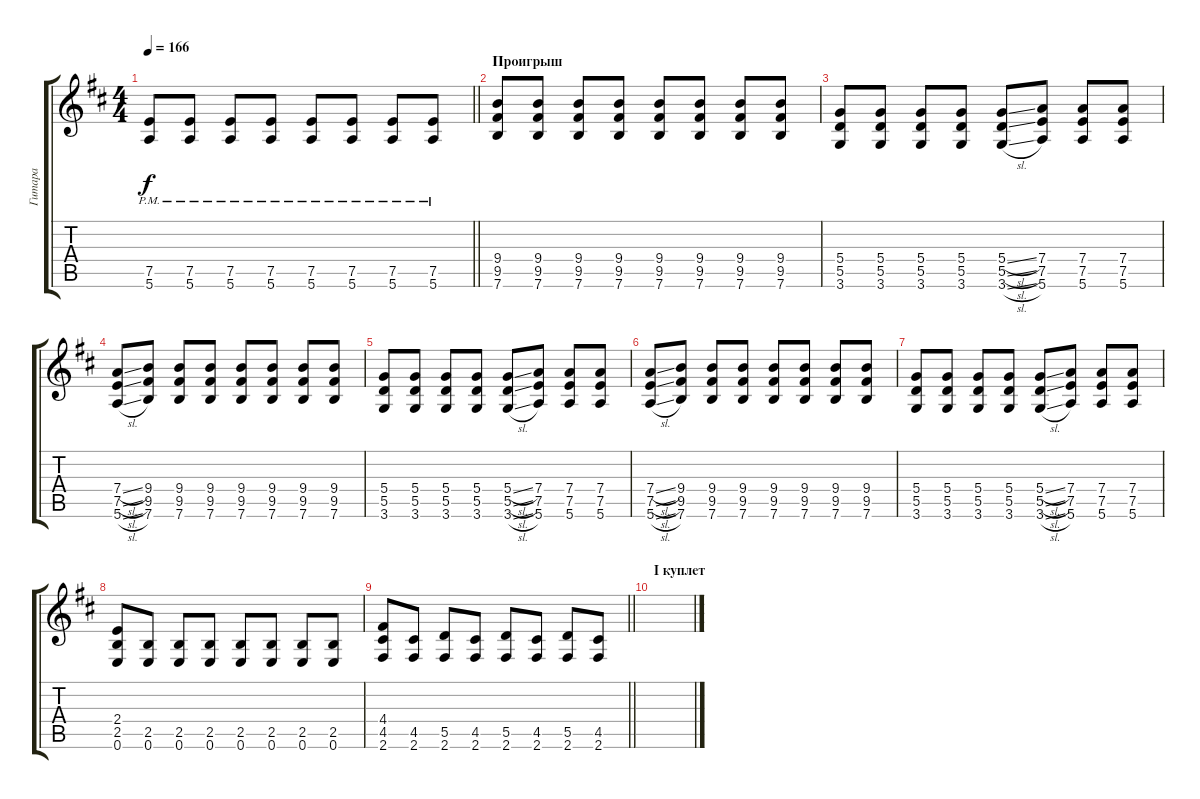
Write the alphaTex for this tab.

\track ("Гитара" "Гитара") {instrument distortionguitar}
\staff {score tabs}
\tuning (E4 B3 G3 D3 A2 E2) {hide}
\ts (4 4)
\tempo 166
\clef g2
\barLineRight lightlight
\ks bminor
(7.5{pm} 5.6{pm}).8{dy f} (7.5{pm} 5.6{pm}).8 (7.5{pm} 5.6{pm}).8 (7.5{pm} 5.6{pm}).8 (7.5{pm} 5.6{pm}).8 (7.5{pm} 5.6{pm}).8 (7.5{pm} 5.6{pm}).8 (7.5{pm} 5.6{pm}).8 |
\section ("" "Проигрыш")
(9.4 9.5 7.6).8 (9.4 9.5 7.6).8 (9.4 9.5 7.6).8 (9.4 9.5 7.6).8 (9.4 9.5 7.6).8 (9.4 9.5 7.6).8 (9.4 9.5 7.6).8 (9.4 9.5 7.6).8 |
(5.4 5.5 3.6).8 (5.4 5.5 3.6).8 (5.4 5.5 3.6).8 (5.4 5.5 3.6).8 (5.4{sl} 5.5{sl} 3.6{sl}).8 (7.4 7.5 5.6).8 (7.4 7.5 5.6).8 (7.4 7.5 5.6).8 |
(7.4{sl} 7.5{sl} 5.6{sl}).8 (9.4 9.5 7.6).8 (9.4 9.5 7.6).8 (9.4 9.5 7.6).8 (9.4 9.5 7.6).8 (9.4 9.5 7.6).8 (9.4 9.5 7.6).8 (9.4 9.5 7.6).8 |
(5.4 5.5 3.6).8 (5.4 5.5 3.6).8 (5.4 5.5 3.6).8 (5.4 5.5 3.6).8 (5.4{sl} 5.5{sl} 3.6{sl}).8 (7.4 7.5 5.6).8 (7.4 7.5 5.6).8 (7.4 7.5 5.6).8 |
(7.4{sl} 7.5{sl} 5.6{sl}).8 (9.4 9.5 7.6).8 (9.4 9.5 7.6).8 (9.4 9.5 7.6).8 (9.4 9.5 7.6).8 (9.4 9.5 7.6).8 (9.4 9.5 7.6).8 (9.4 9.5 7.6).8 |
(5.4 5.5 3.6).8 (5.4 5.5 3.6).8 (5.4 5.5 3.6).8 (5.4 5.5 3.6).8 (5.4{sl} 5.5{sl} 3.6{sl}).8 (7.4 7.5 5.6).8 (7.4 7.5 5.6).8 (7.4 7.5 5.6).8 |
(2.4 2.5 0.6).8 (2.5 0.6).8 (2.5 0.6).8 (2.5 0.6).8 (2.5 0.6).8 (2.5 0.6).8 (2.5 0.6).8 (2.5 0.6).8 |
\barLineRight lightlight
(4.4 4.5 2.6).8 (4.5 2.6).8 (5.5 2.6).8 (4.5 2.6).8 (5.5 2.6).8 (4.5 2.6).8 (5.5 2.6).8 (4.5 2.6).8 |
\section ("" "I куплет")
